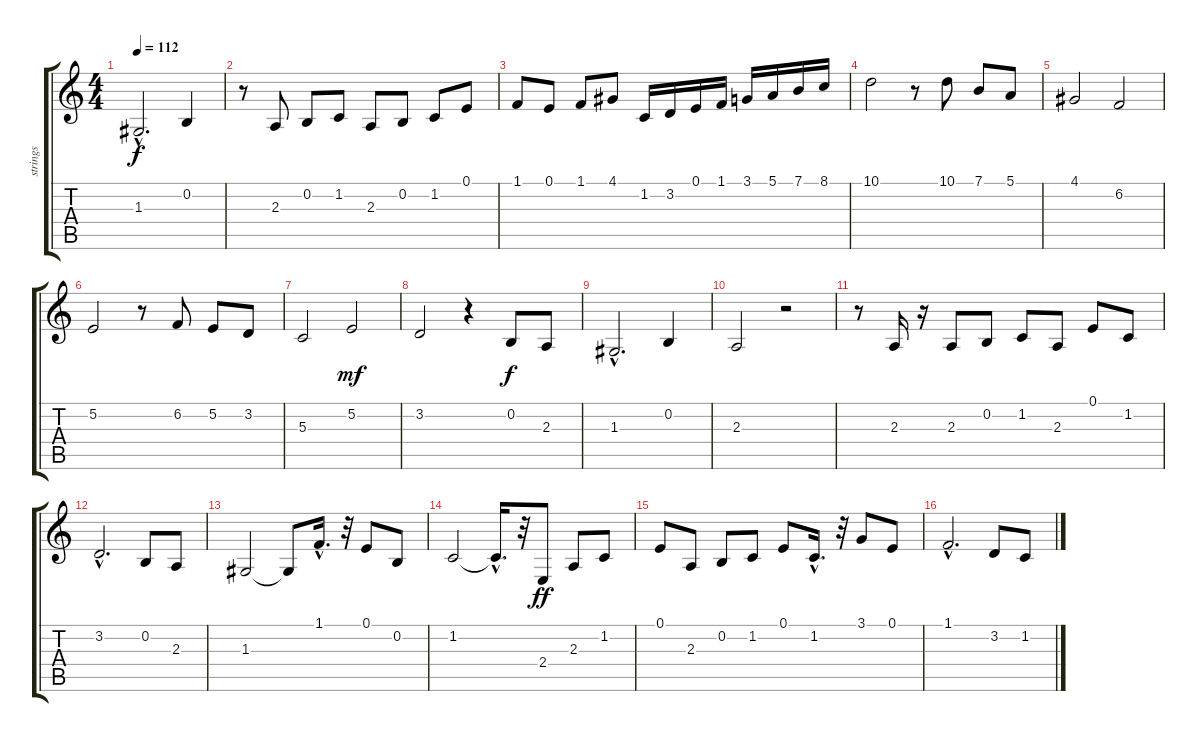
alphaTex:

\track ("strings" "strings") {instrument stringensemble1}
\staff {score tabs}
\tuning (E4 B3 G3 D3 A2 E2) {hide}
\ts (4 4)
\tempo 112
\clef g2
\ks c
1.3{hac}.2{d dy f} 0.2.4 |
r.8 2.3.8 0.2.8 1.2.8 2.3.8 0.2.8 1.2.8 0.1.8 |
1.1.8 0.1.8 1.1.8 4.1.8 1.2.16 3.2.16 0.1.16 1.1.16 3.1.16 5.1.16 7.1.16 8.1.16 |
10.1.2 r.8 10.1.8 7.1.8 5.1.8 |
4.1.2 6.2.2 |
5.2.2 r.8 6.2.8 5.2.8 3.2.8 |
5.3.2 5.2.2{dy mf} |
3.2.2 r.4 0.2.8{dy f} 2.3.8 |
1.3{hac}.2{d} 0.2.4 |
2.3.2 r.2 |
r.8 2.3.16 r.16 2.3.8 0.2.8 1.2.8 2.3.8 0.1.8 1.2.8 |
3.2{hac}.2{d} 0.2.8 2.3.8 |
1.3.2 1.3{t}.8 1.1{hac}.16{d} r.32 0.1.8 0.2.8 |
1.2.2 1.2{hac t}.16{d} r.32 2.4.8{dy ff} 2.3.8 1.2.8 |
0.1.8 2.3.8 0.2.8 1.2.8 0.1.8 1.2{hac}.16{d} r.32 3.1.8 0.1.8 |
1.1{hac}.2{d} 3.2.8 1.2.8
